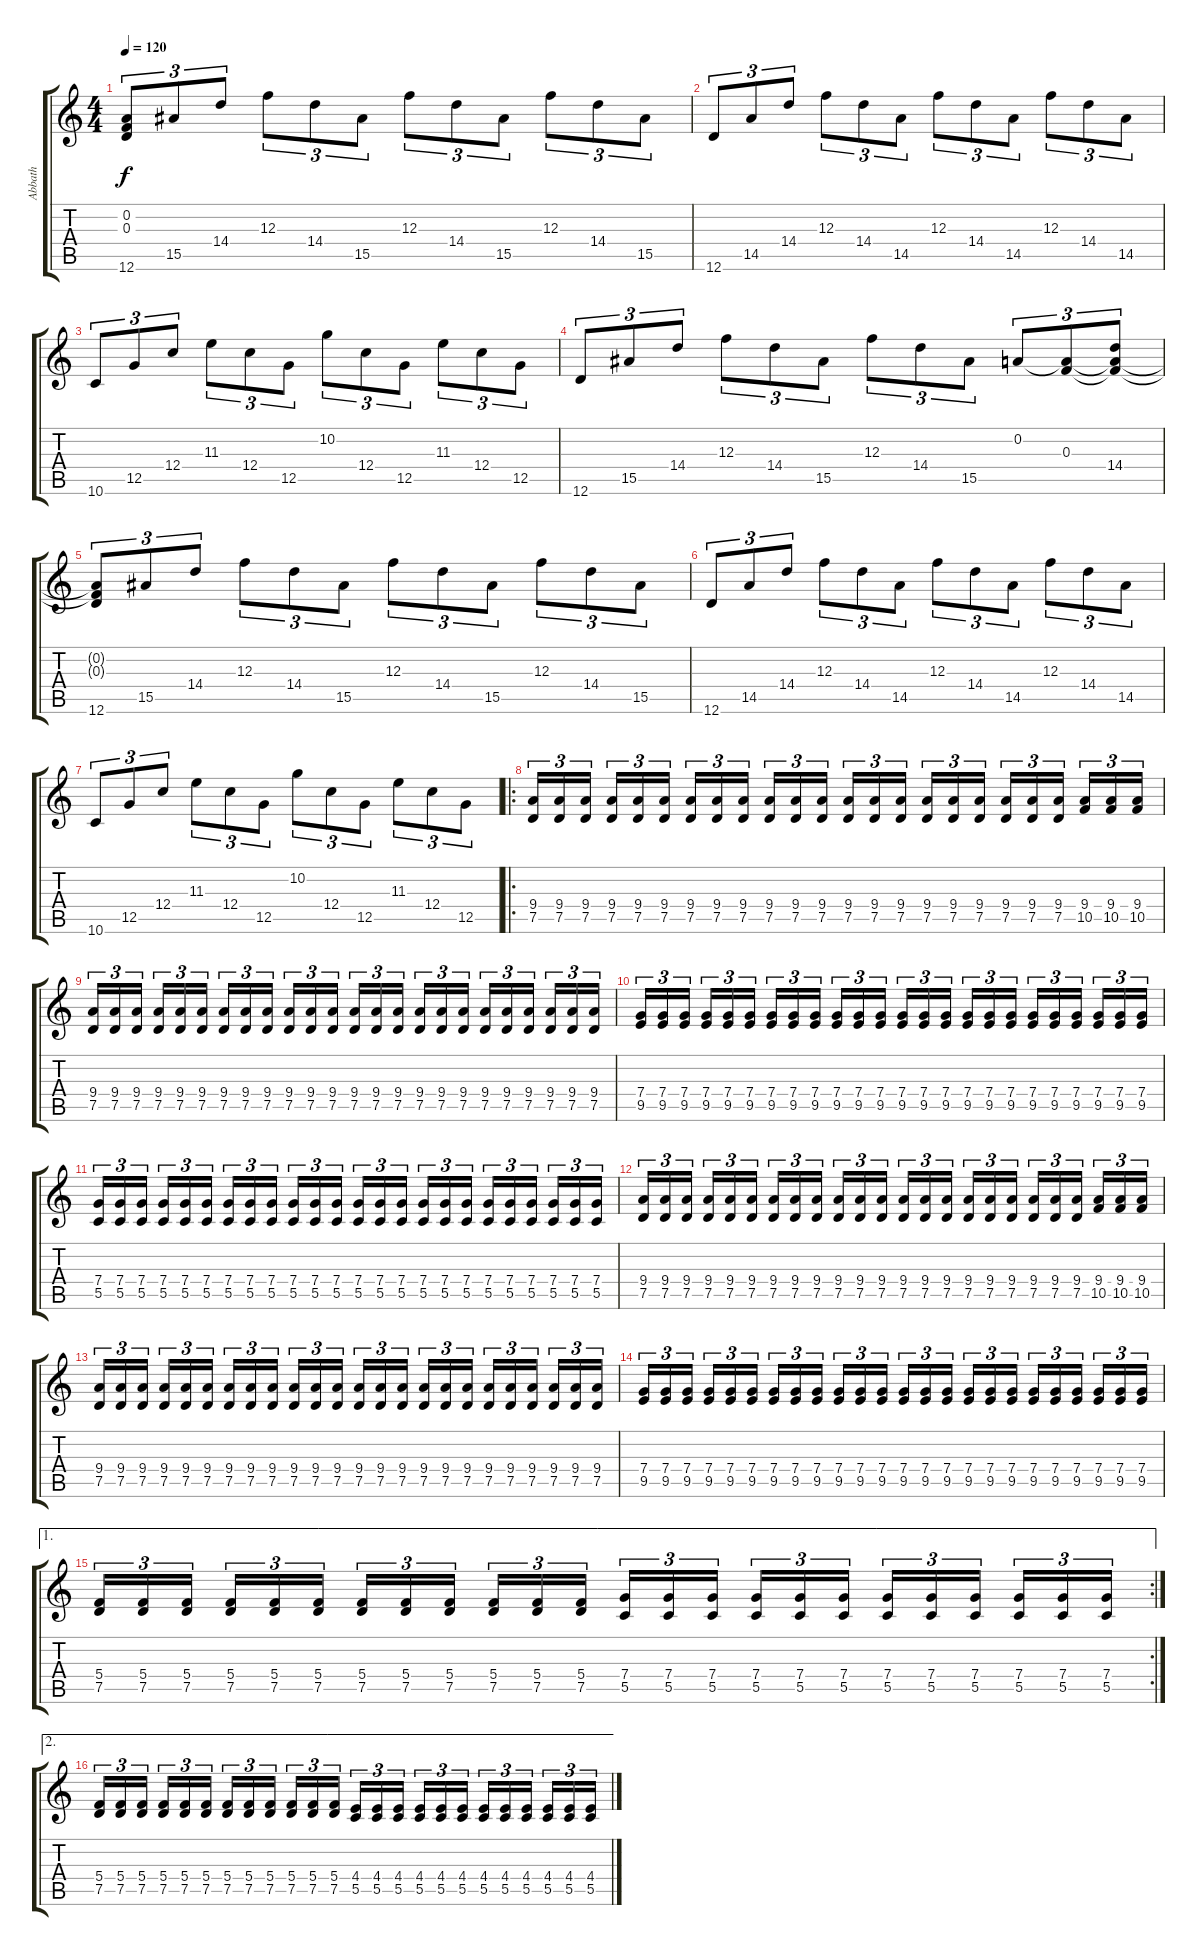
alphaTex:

\track ("Abbath" "Abbath") {instrument overdrivenguitar}
\staff {score tabs}
\tuning (D4 A3 F3 C3 G2 D2) {hide}
\ts (4 4)
\tempo 120
\clef g2
\ks c
(0.2{t} 0.3{t} 12.6).8{tu (3 2) dy f} 15.5.8{tu (3 2)} 14.4.8{tu (3 2)} 12.3.8{tu (3 2)} 14.4.8{tu (3 2)} 15.5.8{tu (3 2)} 12.3.8{tu (3 2)} 14.4.8{tu (3 2)} 15.5.8{tu (3 2)} 12.3.8{tu (3 2)} 14.4.8{tu (3 2)} 15.5.8{tu (3 2)} |
12.6.8{tu (3 2)} 14.5.8{tu (3 2)} 14.4.8{tu (3 2)} 12.3.8{tu (3 2)} 14.4.8{tu (3 2)} 14.5.8{tu (3 2)} 12.3.8{tu (3 2)} 14.4.8{tu (3 2)} 14.5.8{tu (3 2)} 12.3.8{tu (3 2)} 14.4.8{tu (3 2)} 14.5.8{tu (3 2)} |
10.6.8{tu (3 2)} 12.5.8{tu (3 2)} 12.4.8{tu (3 2)} 11.3.8{tu (3 2)} 12.4.8{tu (3 2)} 12.5.8{tu (3 2)} 10.2.8{tu (3 2)} 12.4.8{tu (3 2)} 12.5.8{tu (3 2)} 11.3.8{tu (3 2)} 12.4.8{tu (3 2)} 12.5.8{tu (3 2)} |
12.6.8{tu (3 2)} 15.5.8{tu (3 2)} 14.4.8{tu (3 2)} 12.3.8{tu (3 2)} 14.4.8{tu (3 2)} 15.5.8{tu (3 2)} 12.3.8{tu (3 2)} 14.4.8{tu (3 2)} 15.5.8{tu (3 2)} 0.2.8{tu (3 2)} (0.2{t} 0.3).8{tu (3 2)} (0.2{t} 0.3{t} 14.4).8{tu (3 2)} |
(0.2{t} 0.3{t} 12.6).8{tu (3 2)} 15.5.8{tu (3 2)} 14.4.8{tu (3 2)} 12.3.8{tu (3 2)} 14.4.8{tu (3 2)} 15.5.8{tu (3 2)} 12.3.8{tu (3 2)} 14.4.8{tu (3 2)} 15.5.8{tu (3 2)} 12.3.8{tu (3 2)} 14.4.8{tu (3 2)} 15.5.8{tu (3 2)} |
12.6.8{tu (3 2)} 14.5.8{tu (3 2)} 14.4.8{tu (3 2)} 12.3.8{tu (3 2)} 14.4.8{tu (3 2)} 14.5.8{tu (3 2)} 12.3.8{tu (3 2)} 14.4.8{tu (3 2)} 14.5.8{tu (3 2)} 12.3.8{tu (3 2)} 14.4.8{tu (3 2)} 14.5.8{tu (3 2)} |
10.6.8{tu (3 2)} 12.5.8{tu (3 2)} 12.4.8{tu (3 2)} 11.3.8{tu (3 2)} 12.4.8{tu (3 2)} 12.5.8{tu (3 2)} 10.2.8{tu (3 2)} 12.4.8{tu (3 2)} 12.5.8{tu (3 2)} 11.3.8{tu (3 2)} 12.4.8{tu (3 2)} 12.5.8{tu (3 2)} |
\ro
(9.4 7.5).16{tu (3 2) volume 16 instrument overdrivenguitar} (9.4 7.5).16{tu (3 2)} (9.4 7.5).16{tu (3 2) beam splitsecondary} (9.4 7.5).16{tu (3 2)} (9.4 7.5).16{tu (3 2)} (9.4 7.5).16{tu (3 2)} (9.4 7.5).16{tu (3 2)} (9.4 7.5).16{tu (3 2)} (9.4 7.5).16{tu (3 2) beam splitsecondary} (9.4 7.5).16{tu (3 2)} (9.4 7.5).16{tu (3 2)} (9.4 7.5).16{tu (3 2)} (9.4 7.5).16{tu (3 2)} (9.4 7.5).16{tu (3 2)} (9.4 7.5).16{tu (3 2) beam splitsecondary} (9.4 7.5).16{tu (3 2)} (9.4 7.5).16{tu (3 2)} (9.4 7.5).16{tu (3 2)} (9.4 7.5).16{tu (3 2)} (9.4 7.5).16{tu (3 2)} (9.4 7.5).16{tu (3 2) beam splitsecondary} (9.4 10.5).16{tu (3 2)} (9.4 10.5).16{tu (3 2)} (9.4 10.5).16{tu (3 2)} |
(9.4 7.5).16{tu (3 2)} (9.4 7.5).16{tu (3 2)} (9.4 7.5).16{tu (3 2) beam splitsecondary} (9.4 7.5).16{tu (3 2)} (9.4 7.5).16{tu (3 2)} (9.4 7.5).16{tu (3 2)} (9.4 7.5).16{tu (3 2)} (9.4 7.5).16{tu (3 2)} (9.4 7.5).16{tu (3 2) beam splitsecondary} (9.4 7.5).16{tu (3 2)} (9.4 7.5).16{tu (3 2)} (9.4 7.5).16{tu (3 2)} (9.4 7.5).16{tu (3 2)} (9.4 7.5).16{tu (3 2)} (9.4 7.5).16{tu (3 2) beam splitsecondary} (9.4 7.5).16{tu (3 2)} (9.4 7.5).16{tu (3 2)} (9.4 7.5).16{tu (3 2)} (9.4 7.5).16{tu (3 2)} (9.4 7.5).16{tu (3 2)} (9.4 7.5).16{tu (3 2) beam splitsecondary} (9.4 7.5).16{tu (3 2)} (9.4 7.5).16{tu (3 2)} (9.4 7.5).16{tu (3 2)} |
(7.4 9.5).16{tu (3 2)} (7.4 9.5).16{tu (3 2)} (7.4 9.5).16{tu (3 2) beam splitsecondary} (7.4 9.5).16{tu (3 2)} (7.4 9.5).16{tu (3 2)} (7.4 9.5).16{tu (3 2)} (7.4 9.5).16{tu (3 2)} (7.4 9.5).16{tu (3 2)} (7.4 9.5).16{tu (3 2) beam splitsecondary} (7.4 9.5).16{tu (3 2)} (7.4 9.5).16{tu (3 2)} (7.4 9.5).16{tu (3 2)} (7.4 9.5).16{tu (3 2)} (7.4 9.5).16{tu (3 2)} (7.4 9.5).16{tu (3 2) beam splitsecondary} (7.4 9.5).16{tu (3 2)} (7.4 9.5).16{tu (3 2)} (7.4 9.5).16{tu (3 2)} (7.4 9.5).16{tu (3 2)} (7.4 9.5).16{tu (3 2)} (7.4 9.5).16{tu (3 2) beam splitsecondary} (7.4 9.5).16{tu (3 2)} (7.4 9.5).16{tu (3 2)} (7.4 9.5).16{tu (3 2)} |
(7.4 5.5).16{tu (3 2)} (7.4 5.5).16{tu (3 2)} (7.4 5.5).16{tu (3 2) beam splitsecondary} (7.4 5.5).16{tu (3 2)} (7.4 5.5).16{tu (3 2)} (7.4 5.5).16{tu (3 2)} (7.4 5.5).16{tu (3 2)} (7.4 5.5).16{tu (3 2)} (7.4 5.5).16{tu (3 2) beam splitsecondary} (7.4 5.5).16{tu (3 2)} (7.4 5.5).16{tu (3 2)} (7.4 5.5).16{tu (3 2)} (7.4 5.5).16{tu (3 2)} (7.4 5.5).16{tu (3 2)} (7.4 5.5).16{tu (3 2) beam splitsecondary} (7.4 5.5).16{tu (3 2)} (7.4 5.5).16{tu (3 2)} (7.4 5.5).16{tu (3 2)} (7.4 5.5).16{tu (3 2)} (7.4 5.5).16{tu (3 2)} (7.4 5.5).16{tu (3 2) beam splitsecondary} (7.4 5.5).16{tu (3 2)} (7.4 5.5).16{tu (3 2)} (7.4 5.5).16{tu (3 2)} |
(9.4 7.5).16{tu (3 2)} (9.4 7.5).16{tu (3 2)} (9.4 7.5).16{tu (3 2) beam splitsecondary} (9.4 7.5).16{tu (3 2)} (9.4 7.5).16{tu (3 2)} (9.4 7.5).16{tu (3 2)} (9.4 7.5).16{tu (3 2)} (9.4 7.5).16{tu (3 2)} (9.4 7.5).16{tu (3 2) beam splitsecondary} (9.4 7.5).16{tu (3 2)} (9.4 7.5).16{tu (3 2)} (9.4 7.5).16{tu (3 2)} (9.4 7.5).16{tu (3 2)} (9.4 7.5).16{tu (3 2)} (9.4 7.5).16{tu (3 2) beam splitsecondary} (9.4 7.5).16{tu (3 2)} (9.4 7.5).16{tu (3 2)} (9.4 7.5).16{tu (3 2)} (9.4 7.5).16{tu (3 2)} (9.4 7.5).16{tu (3 2)} (9.4 7.5).16{tu (3 2) beam splitsecondary} (9.4 10.5).16{tu (3 2)} (9.4 10.5).16{tu (3 2)} (9.4 10.5).16{tu (3 2)} |
(9.4 7.5).16{tu (3 2)} (9.4 7.5).16{tu (3 2)} (9.4 7.5).16{tu (3 2) beam splitsecondary} (9.4 7.5).16{tu (3 2)} (9.4 7.5).16{tu (3 2)} (9.4 7.5).16{tu (3 2)} (9.4 7.5).16{tu (3 2)} (9.4 7.5).16{tu (3 2)} (9.4 7.5).16{tu (3 2) beam splitsecondary} (9.4 7.5).16{tu (3 2)} (9.4 7.5).16{tu (3 2)} (9.4 7.5).16{tu (3 2)} (9.4 7.5).16{tu (3 2)} (9.4 7.5).16{tu (3 2)} (9.4 7.5).16{tu (3 2) beam splitsecondary} (9.4 7.5).16{tu (3 2)} (9.4 7.5).16{tu (3 2)} (9.4 7.5).16{tu (3 2)} (9.4 7.5).16{tu (3 2)} (9.4 7.5).16{tu (3 2)} (9.4 7.5).16{tu (3 2) beam splitsecondary} (9.4 7.5).16{tu (3 2)} (9.4 7.5).16{tu (3 2)} (9.4 7.5).16{tu (3 2)} |
(7.4 9.5).16{tu (3 2)} (7.4 9.5).16{tu (3 2)} (7.4 9.5).16{tu (3 2) beam splitsecondary} (7.4 9.5).16{tu (3 2)} (7.4 9.5).16{tu (3 2)} (7.4 9.5).16{tu (3 2)} (7.4 9.5).16{tu (3 2)} (7.4 9.5).16{tu (3 2)} (7.4 9.5).16{tu (3 2) beam splitsecondary} (7.4 9.5).16{tu (3 2)} (7.4 9.5).16{tu (3 2)} (7.4 9.5).16{tu (3 2)} (7.4 9.5).16{tu (3 2)} (7.4 9.5).16{tu (3 2)} (7.4 9.5).16{tu (3 2) beam splitsecondary} (7.4 9.5).16{tu (3 2)} (7.4 9.5).16{tu (3 2)} (7.4 9.5).16{tu (3 2)} (7.4 9.5).16{tu (3 2)} (7.4 9.5).16{tu (3 2)} (7.4 9.5).16{tu (3 2) beam splitsecondary} (7.4 9.5).16{tu (3 2)} (7.4 9.5).16{tu (3 2)} (7.4 9.5).16{tu (3 2)} |
\ae 1
\rc 2
(5.4 7.5).16{tu (3 2)} (5.4 7.5).16{tu (3 2)} (5.4 7.5).16{tu (3 2) beam splitsecondary} (5.4 7.5).16{tu (3 2)} (5.4 7.5).16{tu (3 2)} (5.4 7.5).16{tu (3 2)} (5.4 7.5).16{tu (3 2)} (5.4 7.5).16{tu (3 2)} (5.4 7.5).16{tu (3 2) beam splitsecondary} (5.4 7.5).16{tu (3 2)} (5.4 7.5).16{tu (3 2)} (5.4 7.5).16{tu (3 2)} (7.4 5.5).16{tu (3 2)} (7.4 5.5).16{tu (3 2)} (7.4 5.5).16{tu (3 2) beam splitsecondary} (7.4 5.5).16{tu (3 2)} (7.4 5.5).16{tu (3 2)} (7.4 5.5).16{tu (3 2)} (7.4 5.5).16{tu (3 2)} (7.4 5.5).16{tu (3 2)} (7.4 5.5).16{tu (3 2) beam splitsecondary} (7.4 5.5).16{tu (3 2)} (7.4 5.5).16{tu (3 2)} (7.4 5.5).16{tu (3 2)} |
\ae 2
(5.4 7.5).16{tu (3 2)} (5.4 7.5).16{tu (3 2)} (5.4 7.5).16{tu (3 2) beam splitsecondary} (5.4 7.5).16{tu (3 2)} (5.4 7.5).16{tu (3 2)} (5.4 7.5).16{tu (3 2)} (5.4 7.5).16{tu (3 2)} (5.4 7.5).16{tu (3 2)} (5.4 7.5).16{tu (3 2) beam splitsecondary} (5.4 7.5).16{tu (3 2)} (5.4 7.5).16{tu (3 2)} (5.4 7.5).16{tu (3 2)} (4.4 5.5).16{tu (3 2)} (4.4 5.5).16{tu (3 2)} (4.4 5.5).16{tu (3 2) beam splitsecondary} (4.4 5.5).16{tu (3 2)} (4.4 5.5).16{tu (3 2)} (4.4 5.5).16{tu (3 2)} (4.4 5.5).16{tu (3 2)} (4.4 5.5).16{tu (3 2)} (4.4 5.5).16{tu (3 2) beam splitsecondary} (4.4 5.5).16{tu (3 2)} (4.4 5.5).16{tu (3 2)} (4.4 5.5).16{tu (3 2)}
